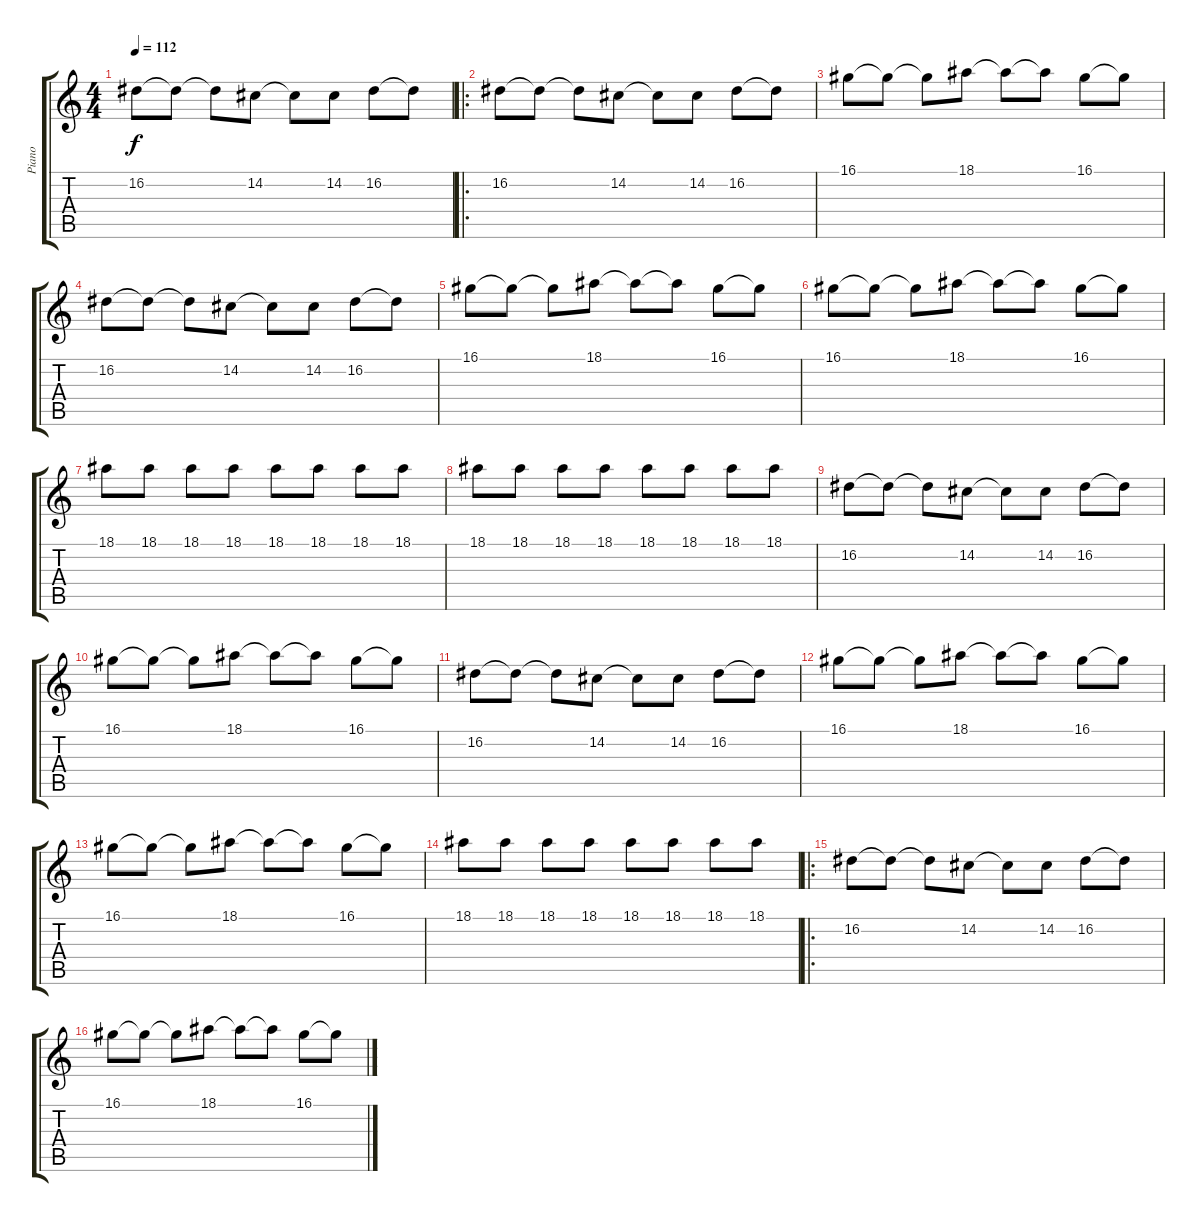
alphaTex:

\track ("Piano" "Piano") {instrument drawbarorgan}
\staff {score tabs}
\tuning (E4 B3 G3 D3 A2 E2) {hide}
\ts (4 4)
\tempo 112
\clef g2
\ks c
16.2.8{dy f} 16.2{t}.8 16.2{t}.8 14.2.8 14.2{t}.8 14.2.8 16.2.8 16.2{t}.8 |
\ro
16.2.8 16.2{t}.8 16.2{t}.8 14.2.8 14.2{t}.8 14.2.8 16.2.8 16.2{t}.8 |
16.1.8 16.1{t}.8 16.1{t}.8 18.1.8 18.1{t}.8 18.1{t}.8 16.1.8 16.1{t}.8 |
16.2.8 16.2{t}.8 16.2{t}.8 14.2.8 14.2{t}.8 14.2.8 16.2.8 16.2{t}.8 |
16.1.8 16.1{t}.8 16.1{t}.8 18.1.8 18.1{t}.8 18.1{t}.8 16.1.8 16.1{t}.8 |
16.1.8 16.1{t}.8 16.1{t}.8 18.1.8 18.1{t}.8 18.1{t}.8 16.1.8 16.1{t}.8 |
18.1.8 18.1.8 18.1.8 18.1.8 18.1.8 18.1.8 18.1.8 18.1.8 |
18.1.8 18.1.8 18.1.8 18.1.8 18.1.8 18.1.8 18.1.8 18.1.8 |
16.2.8 16.2{t}.8 16.2{t}.8 14.2.8 14.2{t}.8 14.2.8 16.2.8 16.2{t}.8 |
16.1.8 16.1{t}.8 16.1{t}.8 18.1.8 18.1{t}.8 18.1{t}.8 16.1.8 16.1{t}.8 |
16.2.8 16.2{t}.8 16.2{t}.8 14.2.8 14.2{t}.8 14.2.8 16.2.8 16.2{t}.8 |
16.1.8 16.1{t}.8 16.1{t}.8 18.1.8 18.1{t}.8 18.1{t}.8 16.1.8 16.1{t}.8 |
16.1.8 16.1{t}.8 16.1{t}.8 18.1.8 18.1{t}.8 18.1{t}.8 16.1.8 16.1{t}.8 |
18.1.8 18.1.8 18.1.8 18.1.8 18.1.8 18.1.8 18.1.8 18.1.8 |
\ro
16.2.8{volume 2} 16.2{t}.8 16.2{t}.8 14.2.8 14.2{t}.8 14.2.8 16.2.8 16.2{t}.8 |
16.1.8 16.1{t}.8 16.1{t}.8 18.1.8 18.1{t}.8 18.1{t}.8 16.1.8 16.1{t}.8
